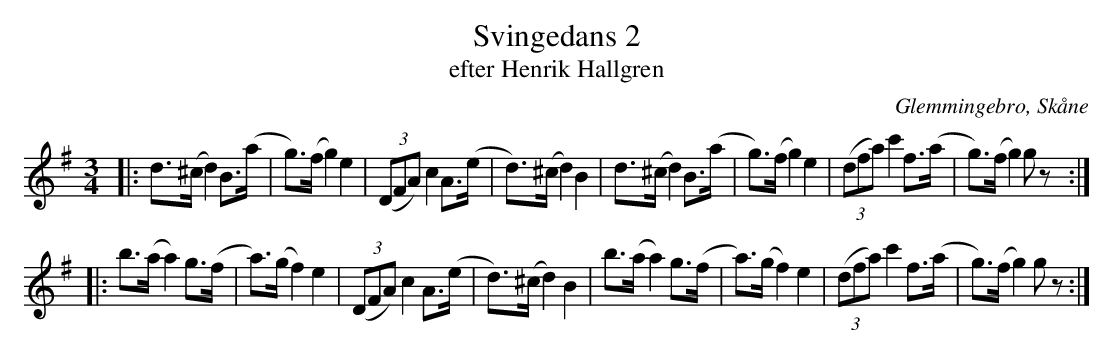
X:1
T:Svingedans 2
T:efter Henrik Hallgren
O:Glemmingebro, Skåne
M:3/4
L:1/8
K:G
|: d>(^c d2) B>(a | g)>(f g2) e2 | (3(DFA) c2 A>(e | d)>(^c d2) B2 | d>(^c d2) B>(a | g)>(f g2) e2 | (3(dfa) c'2 f>(a | g)>(f  g2)  gz :|
|: b>(a a2) g>(f | a)>(g f2) e2 | (3(DFA) c2 A>(e | d)>(^c d2) B2 |b>(a a2) g>(f | a)>(g f2) e2 | (3(dfa) c'2 f>(a | g)>(f  g2)  gz  :|
